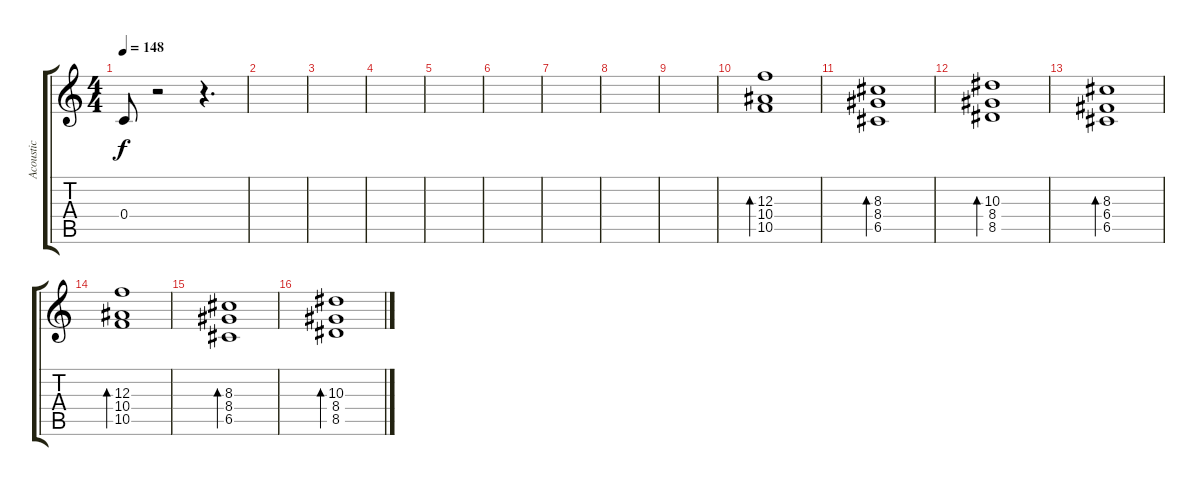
\track ("Acoustic" "Acoustic") {instrument acousticguitarsteel}
\staff {score tabs}
\tuning (D4 A3 F3 C3 G2 D2) {hide}
\ts (4 4)
\tempo 148
\clef g2
\ks c
0.4{t}.8{dy f} r.2 r.4{d} |
|
|
|
|
|
|
|
|
(12.3 10.4 10.5).1{bd 60 instrument brightacousticpiano} |
(8.3 8.4 6.5).1{bd 60} |
(10.3 8.4 8.5).1{bd 60} |
(8.3 6.4 6.5).1{bd 60} |
(12.3 10.4 10.5).1{bd 60} |
(8.3 8.4 6.5).1{bd 60} |
(10.3 8.4 8.5).1{bd 60}
